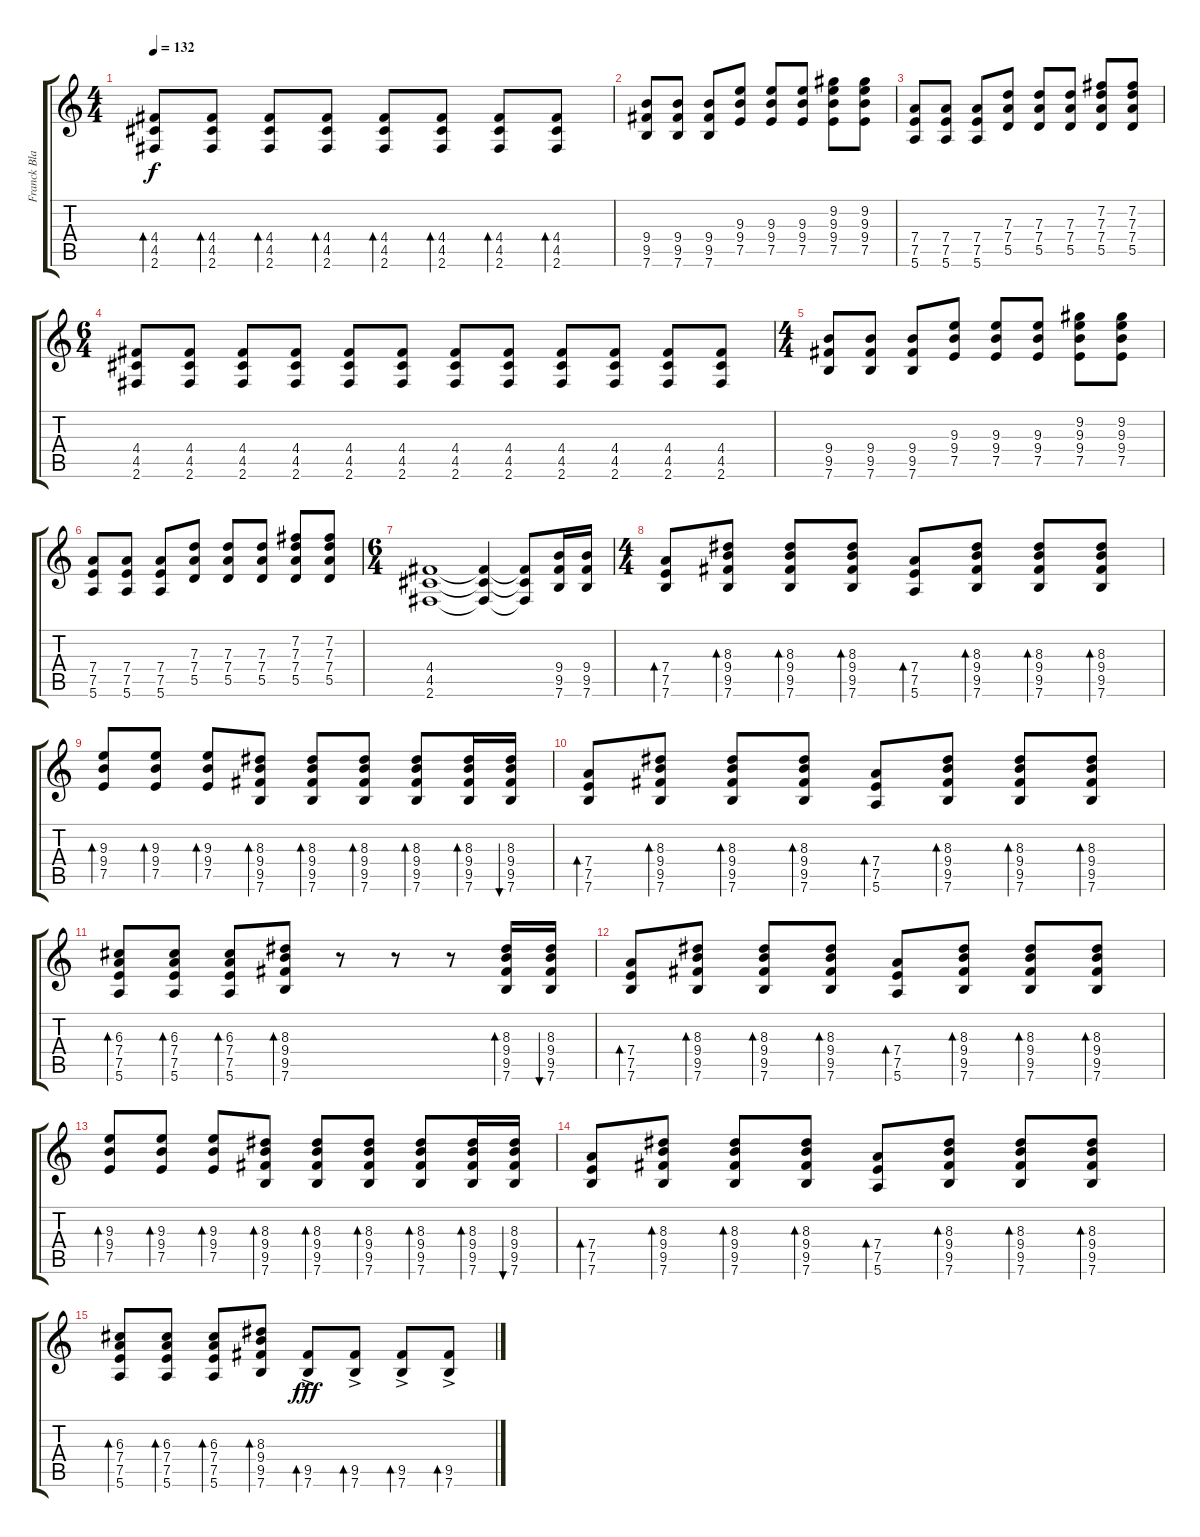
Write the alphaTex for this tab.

\track ("Franck Black" "Franck Bla") {instrument distortionguitar}
\staff {score tabs}
\tuning (E4 B3 G3 D3 A2 E2) {hide}
\ts (4 4)
\tempo 132
\clef g2
\ks c
(4.4 4.5 2.6).8{bd 30 dy f} (4.4 4.5 2.6).8{bd 30} (4.4 4.5 2.6).8{bd 30} (4.4 4.5 2.6).8{bd 30} (4.4 4.5 2.6).8{bd 30} (4.4 4.5 2.6).8{bd 30} (4.4 4.5 2.6).8{bd 30} (4.4 4.5 2.6).8{bd 30} |
(9.4 9.5 7.6).8 (9.4 9.5 7.6).8 (9.4 9.5 7.6).8 (9.3 9.4 7.5).8 (9.3 9.4 7.5).8 (9.3 9.4 7.5).8 (9.2 9.3 9.4 7.5).8 (9.2 9.3 9.4 7.5).8 |
(7.4 7.5 5.6).8 (7.4 7.5 5.6).8 (7.4 7.5 5.6).8 (7.3 7.4 5.5).8 (7.3 7.4 5.5).8 (7.3 7.4 5.5).8 (7.2 7.3 7.4 5.5).8 (7.2 7.3 7.4 5.5).8 |
\ts (6 4)
(4.4 4.5 2.6).8 (4.4 4.5 2.6).8 (4.4 4.5 2.6).8 (4.4 4.5 2.6).8 (4.4 4.5 2.6).8 (4.4 4.5 2.6).8 (4.4 4.5 2.6).8 (4.4 4.5 2.6).8 (4.4 4.5 2.6).8 (4.4 4.5 2.6).8 (4.4 4.5 2.6).8 (4.4 4.5 2.6).8 |
\ts (4 4)
(9.4 9.5 7.6).8 (9.4 9.5 7.6).8 (9.4 9.5 7.6).8 (9.3 9.4 7.5).8 (9.3 9.4 7.5).8 (9.3 9.4 7.5).8 (9.2 9.3 9.4 7.5).8 (9.2 9.3 9.4 7.5).8 |
(7.4 7.5 5.6).8 (7.4 7.5 5.6).8 (7.4 7.5 5.6).8 (7.3 7.4 5.5).8 (7.3 7.4 5.5).8 (7.3 7.4 5.5).8 (7.2 7.3 7.4 5.5).8 (7.2 7.3 7.4 5.5).8 |
\ts (6 4)
(4.4 4.5 2.6).1 (4.4{t} 4.5{t} 2.6{t}).4 (4.4{t} 4.5{t} 2.6{t}).8 (9.4 9.5 7.6).16 (9.4 9.5 7.6).16 |
\ts (4 4)
\section ("" "")
(7.4 7.5 7.6).8{bd 30} (8.3 9.4 9.5 7.6).8{bd 30} (8.3 9.4 9.5 7.6).8{bd 30} (8.3 9.4 9.5 7.6).8{bd 30} (7.4 7.5 5.6).8{bd 30} (8.3 9.4 9.5 7.6).8{bd 30} (8.3 9.4 9.5 7.6).8{bd 30} (8.3 9.4 9.5 7.6).8{bd 30} |
(9.3 9.4 7.5).8{bd 30} (9.3 9.4 7.5).8{bd 30} (9.3 9.4 7.5).8{bd 30} (8.3 9.4 9.5 7.6).8{bd 30} (8.3 9.4 9.5 7.6).8{bd 30} (8.3 9.4 9.5 7.6).8{bd 30} (8.3 9.4 9.5 7.6).8{bd 30} (8.3 9.4 9.5 7.6).16{bd 30} (8.3 9.4 9.5 7.6).16{bu 30} |
(7.4 7.5 7.6).8{bd 30} (8.3 9.4 9.5 7.6).8{bd 30} (8.3 9.4 9.5 7.6).8{bd 30} (8.3 9.4 9.5 7.6).8{bd 30} (7.4 7.5 5.6).8{bd 30} (8.3 9.4 9.5 7.6).8{bd 30} (8.3 9.4 9.5 7.6).8{bd 30} (8.3 9.4 9.5 7.6).8{bd 30} |
(6.3 7.4 7.5 5.6).8{bd 30} (6.3 7.4 7.5 5.6).8{bd 30} (6.3 7.4 7.5 5.6).8{bd 30} (8.3 9.4 9.5 7.6).8{bd 30} r.8 r.8 r.8 (8.3 9.4 9.5 7.6).16{bd 30} (8.3 9.4 9.5 7.6).16{bu 30} |
(7.4 7.5 7.6).8{bd 30} (8.3 9.4 9.5 7.6).8{bd 30} (8.3 9.4 9.5 7.6).8{bd 30} (8.3 9.4 9.5 7.6).8{bd 30} (7.4 7.5 5.6).8{bd 30} (8.3 9.4 9.5 7.6).8{bd 30} (8.3 9.4 9.5 7.6).8{bd 30} (8.3 9.4 9.5 7.6).8{bd 30} |
(9.3 9.4 7.5).8{bd 30} (9.3 9.4 7.5).8{bd 30} (9.3 9.4 7.5).8{bd 30} (8.3 9.4 9.5 7.6).8{bd 30} (8.3 9.4 9.5 7.6).8{bd 30} (8.3 9.4 9.5 7.6).8{bd 30} (8.3 9.4 9.5 7.6).8{bd 30} (8.3 9.4 9.5 7.6).16{bd 30} (8.3 9.4 9.5 7.6).16{bu 30} |
(7.4 7.5 7.6).8{bd 30} (8.3 9.4 9.5 7.6).8{bd 30} (8.3 9.4 9.5 7.6).8{bd 30} (8.3 9.4 9.5 7.6).8{bd 30} (7.4 7.5 5.6).8{bd 30} (8.3 9.4 9.5 7.6).8{bd 30} (8.3 9.4 9.5 7.6).8{bd 30} (8.3 9.4 9.5 7.6).8{bd 30} |
(6.3 7.4 7.5 5.6).8{bd 30} (6.3 7.4 7.5 5.6).8{bd 30} (6.3 7.4 7.5 5.6).8{bd 30} (8.3 9.4 9.5 7.6).8{bd 30} (9.5{ac} 7.6{ac}).8{bd 30 dy fff instrument electricguitarmuted} (9.5{ac} 7.6{ac}).8{bd 30} (9.5{ac} 7.6{ac}).8{bd 30} (9.5{ac} 7.6{ac}).8{bd 30}
